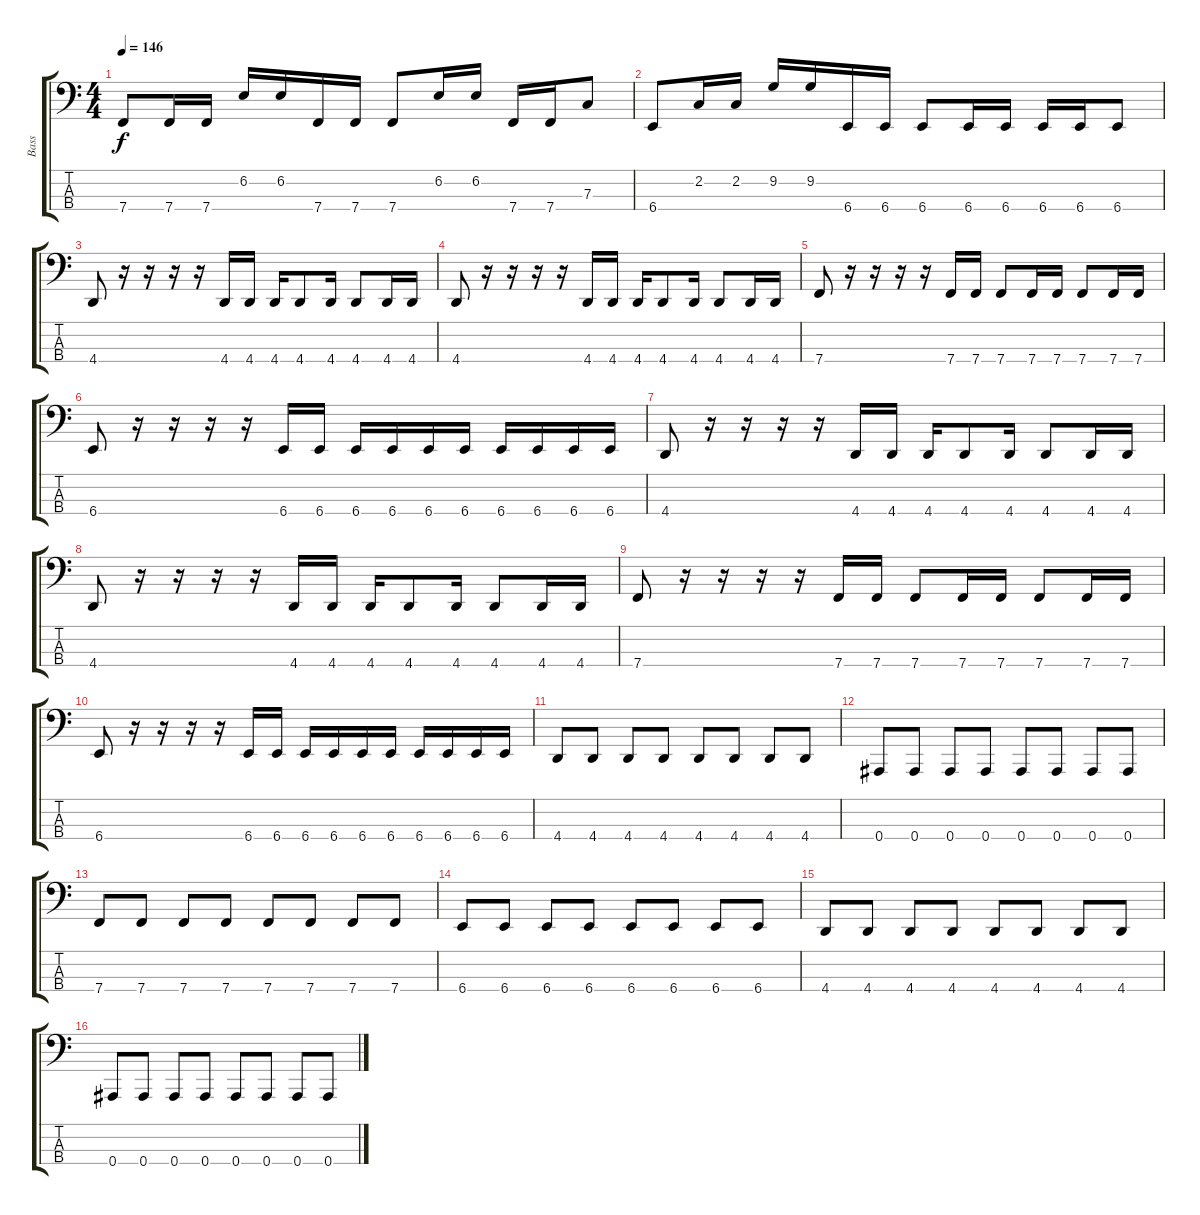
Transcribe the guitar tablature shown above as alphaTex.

\track ("Bass" "Bass") {solo instrument electricbasspick}
\staff {score tabs}
\tuning (Eb2 Bb1 F1 Bb0) {hide}
\ts (4 4)
\tempo 146
\clef f4
\ks c
7.4.8{dy f} 7.4.16 7.4.16 6.2.16 6.2.16 7.4.16 7.4.16 7.4.8 6.2.16 6.2.16 7.4.16 7.4.16 7.3.8 |
6.4.8 2.2.16 2.2.16 9.2.16 9.2.16 6.4.16 6.4.16 6.4.8 6.4.16 6.4.16 6.4.16 6.4.16 6.4.8 |
4.4.8 r.16 r.16 r.16 r.16 4.4.16 4.4.16 4.4.16 4.4.8 4.4.16 4.4.8 4.4.16 4.4.16 |
4.4.8 r.16 r.16 r.16 r.16 4.4.16 4.4.16 4.4.16 4.4.8 4.4.16 4.4.8 4.4.16 4.4.16 |
7.4.8 r.16 r.16 r.16 r.16 7.4.16 7.4.16 7.4.8 7.4.16 7.4.16 7.4.8 7.4.16 7.4.16 |
6.4.8 r.16 r.16 r.16 r.16 6.4.16 6.4.16 6.4.16 6.4.16 6.4.16 6.4.16 6.4.16 6.4.16 6.4.16 6.4.16 |
4.4.8 r.16 r.16 r.16 r.16 4.4.16 4.4.16 4.4.16 4.4.8 4.4.16 4.4.8 4.4.16 4.4.16 |
4.4.8 r.16 r.16 r.16 r.16 4.4.16 4.4.16 4.4.16 4.4.8 4.4.16 4.4.8 4.4.16 4.4.16 |
7.4.8 r.16 r.16 r.16 r.16 7.4.16 7.4.16 7.4.8 7.4.16 7.4.16 7.4.8 7.4.16 7.4.16 |
6.4.8 r.16 r.16 r.16 r.16 6.4.16 6.4.16 6.4.16 6.4.16 6.4.16 6.4.16 6.4.16 6.4.16 6.4.16 6.4.16 |
4.4.8 4.4.8 4.4.8 4.4.8 4.4.8 4.4.8 4.4.8 4.4.8 |
0.4.8 0.4.8 0.4.8 0.4.8 0.4.8 0.4.8 0.4.8 0.4.8 |
7.4.8 7.4.8 7.4.8 7.4.8 7.4.8 7.4.8 7.4.8 7.4.8 |
6.4.8 6.4.8 6.4.8 6.4.8 6.4.8 6.4.8 6.4.8 6.4.8 |
4.4.8 4.4.8 4.4.8 4.4.8 4.4.8 4.4.8 4.4.8 4.4.8 |
0.4.8 0.4.8 0.4.8 0.4.8 0.4.8 0.4.8 0.4.8 0.4.8
